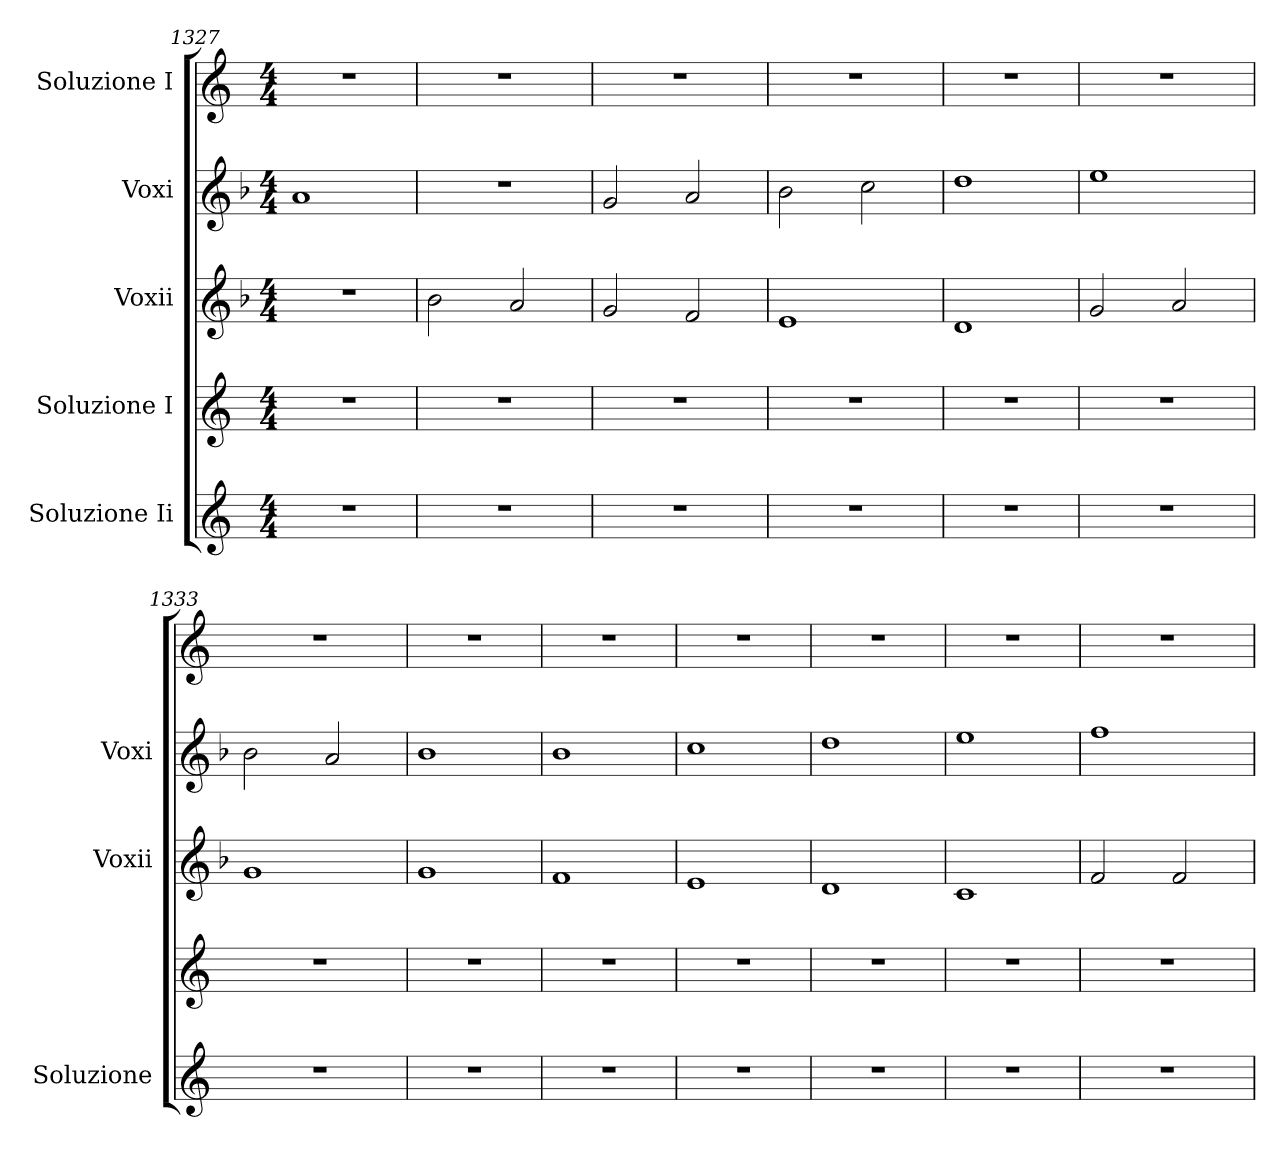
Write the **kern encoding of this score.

**kern	**kern	**kern	**kern	**kern
*part5	*part4	*part3	*part2	*part1
*staff5	*staff4	*staff3	*staff2	*staff1
*I"Soluzione Ii	*I"Soluzione I	*I"Voxii	*I"Voxi	*I"Soluzione I
*I'Soluzione	*	*I'Voxii	*I'Voxi	*
*clefG2	*clefG2	*clefG2	*clefG2	*clefG2
*k[]	*k[]	*k[b-]	*k[b-]	*k[]
*C:	*C:	*F:	*F:	*C:
*M4/4	*M4/4	*M4/4	*M4/4	*M4/4
=1327	=1327	=1327	=1327	=1327
1r	1r	1r	1a	1r
=1328	=1328	=1328	=1328	=1328
1r	1r	2b-\	1r	1r
.	.	2a/	.	.
=1329	=1329	=1329	=1329	=1329
1r	1r	2g/	2g/	1r
.	.	2f/	2a/	.
=1330	=1330	=1330	=1330	=1330
1r	1r	1e	2b-\	1r
.	.	.	2cc\	.
!!LO:LB:g=z
=1331	=1331	=1331	=1331	=1331
1r	1r	1d	1dd	1r
=1332	=1332	=1332	=1332	=1332
1r	1r	2g/	1ee	1r
.	.	2a/	.	.
=1333	=1333	=1333	=1333	=1333
1r	1r	1g	2b-\	1r
.	.	.	2a/	.
=1334	=1334	=1334	=1334	=1334
1r	1r	1g	1b-	1r
=1335	=1335	=1335	=1335	=1335
1r	1r	1f	1b-	1r
=1336	=1336	=1336	=1336	=1336
1r	1r	1e	1cc	1r
=1337	=1337	=1337	=1337	=1337
1r	1r	1d	1dd	1r
=1338	=1338	=1338	=1338	=1338
1r	1r	1c	1ee	1r
=1339	=1339	=1339	=1339	=1339
1r	1r	2f/	1ff	1r
.	.	2f/	.	.
=	=	=	=	=
*-	*-	*-	*-	*-
